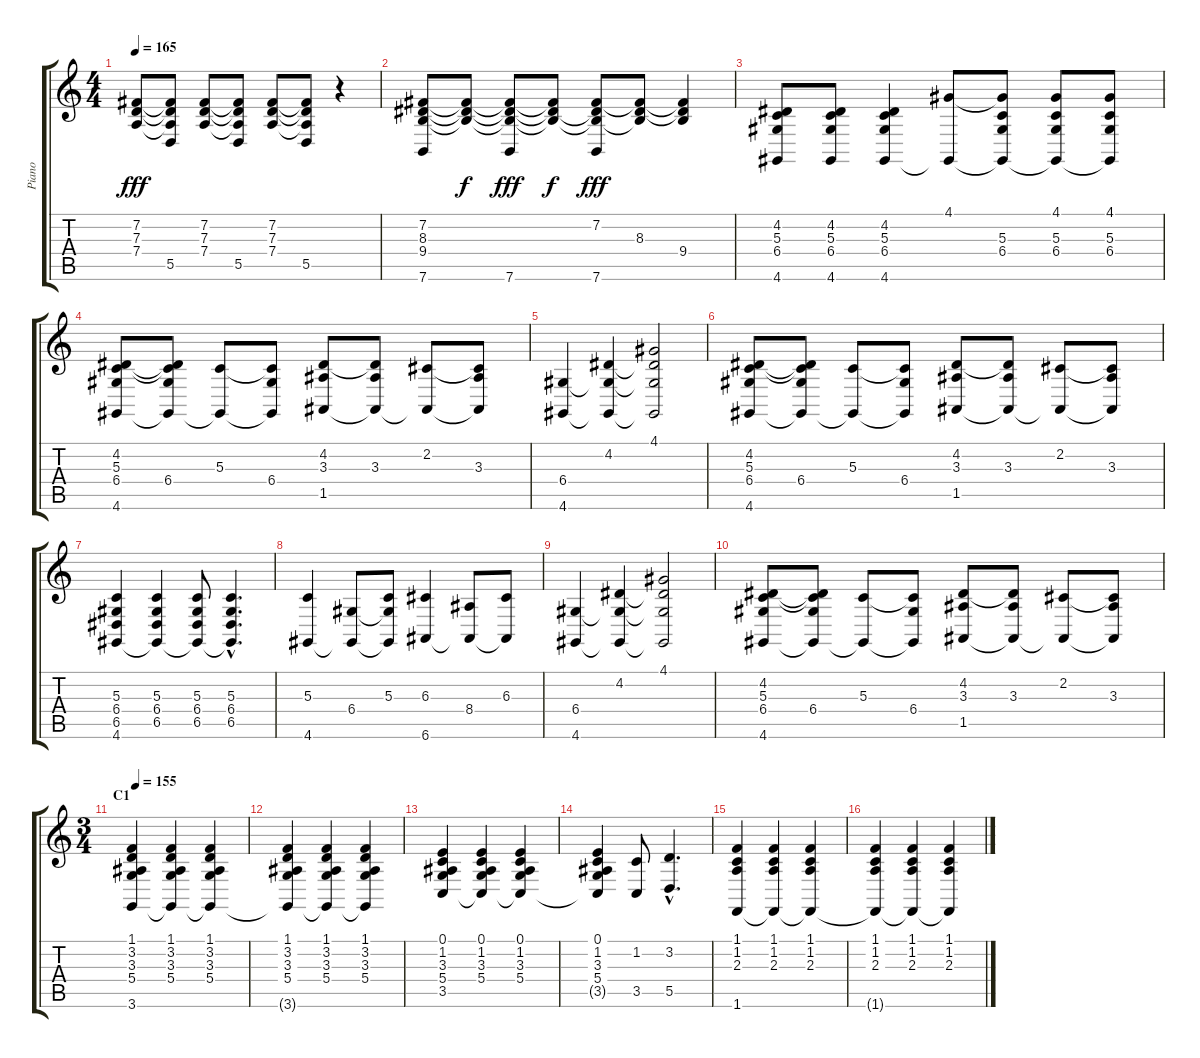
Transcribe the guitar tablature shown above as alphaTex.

\track ("Piano" "Piano") {instrument acousticgrandpiano}
\staff {score tabs}
\tuning (E4 B3 G3 D3 A2 E2) {hide}
\ts (4 4)
\tempo 165
\clef g2
\ks c
(7.2 7.3 7.4).8{dy fff} (7.2{t} 7.3{t} 7.4{t} 5.5).8 (7.2 7.3 7.4).8 (7.2{t} 7.3{t} 7.4{t} 5.5).8 (7.2 7.3 7.4).8 (7.2{t} 7.3{t} 7.4{t} 5.5).8 r.4 |
(7.2 8.3 9.4 7.6).8 (7.2{t} 8.3{t} 9.4{t}).8{dy f} (7.2{t} 8.3{t} 9.4{t} 7.6).8{dy fff} (7.2{t} 8.3{t} 9.4{t}).8{dy f} (7.2 8.3{t} 9.4{t} 7.6).8{dy fff} (7.2{t} 8.3 9.4{t}).8 (7.2{t} 8.3{t} 9.4).4 |
(4.2 5.3 6.4 4.6).8 (4.2 5.3 6.4 4.6).8 (4.2 5.3 6.4 4.6).4 (4.1 4.6{t}).8 (4.1{t} 5.3 6.4 4.6{t}).8 (4.1 5.3 6.4 4.6{t}).8 (4.1 5.3 6.4 4.6{t}).8 |
(4.2 5.3 6.4 4.6).8 (4.2{t} 5.3{t} 6.4 4.6{t}).8 (5.3 4.6{t}).8 (5.3{t} 6.4 4.6{t}).8 (4.2 3.3 1.5).8 (4.2{t} 3.3 1.5{t}).8 (2.2 1.5{t}).8 (2.2{t} 3.3 1.5{t}).8 |
(6.4 4.6).4 (4.2 6.4{t} 4.6{t}).4 (4.1 4.2{t} 6.4{t} 4.6{t}).2 |
(4.2 5.3 6.4 4.6).8 (4.2{t} 5.3{t} 6.4 4.6{t}).8 (5.3 4.6{t}).8 (5.3{t} 6.4 4.6{t}).8 (4.2 3.3 1.5).8 (4.2{t} 3.3 1.5{t}).8 (2.2 1.5{t}).8 (2.2{t} 3.3 1.5{t}).8 |
(5.3 6.4 6.5 4.6).4 (5.3 6.4 6.5 4.6{t}).4 (5.3 6.4 6.5 4.6{t}).8 (5.3{hac} 6.4{hac} 6.5{hac} 4.6{hac t}).4{d} |
(5.3 4.6).4 (6.4 4.6{t}).8 (5.3 6.4{t} 4.6{t}).8 (6.3 6.6).4 (8.4 6.6{t}).8 (6.3 6.6{t}).8 |
(6.4 4.6).4 (4.2 6.4{t} 4.6{t}).4 (4.1 4.2{t} 6.4{t} 4.6{t}).2 |
(4.2 5.3 6.4 4.6).8 (4.2{t} 5.3{t} 6.4 4.6{t}).8 (5.3 4.6{t}).8 (5.3{t} 6.4 4.6{t}).8 (4.2 3.3 1.5).8 (4.2{t} 3.3 1.5{t}).8 (2.2 1.5{t}).8 (2.2{t} 3.3 1.5{t}).8 |
\ts (3 4)
\section ("" "C1")
\tempo 155
(1.1 3.2 3.3 5.4 3.6).4 (1.1 3.2 3.3 5.4 3.6{t}).4 (1.1 3.2 3.3 5.4 3.6{t}).4 |
(1.1 3.2 3.3 5.4 3.6{t}).4 (1.1 3.2 3.3 5.4 3.6{t}).4 (1.1 3.2 3.3 5.4 3.6{t}).4 |
(0.1 1.2 3.3 5.4 3.5).4 (0.1 1.2 3.3 5.4 3.5{t}).4 (0.1 1.2 3.3 5.4 3.5{t}).4 |
(0.1 1.2 3.3 5.4 3.5{t}).4 (1.2 3.5).8 (3.2{hac} 5.5{hac}).4{d} |
(1.1 1.2 2.3 1.6).4 (1.1 1.2 2.3 1.6{t}).4 (1.1 1.2 2.3 1.6{t}).4 |
(1.1 1.2 2.3 1.6{t}).4 (1.1 1.2 2.3 1.6{t}).4 (1.1 1.2 2.3 1.6{t}).4
